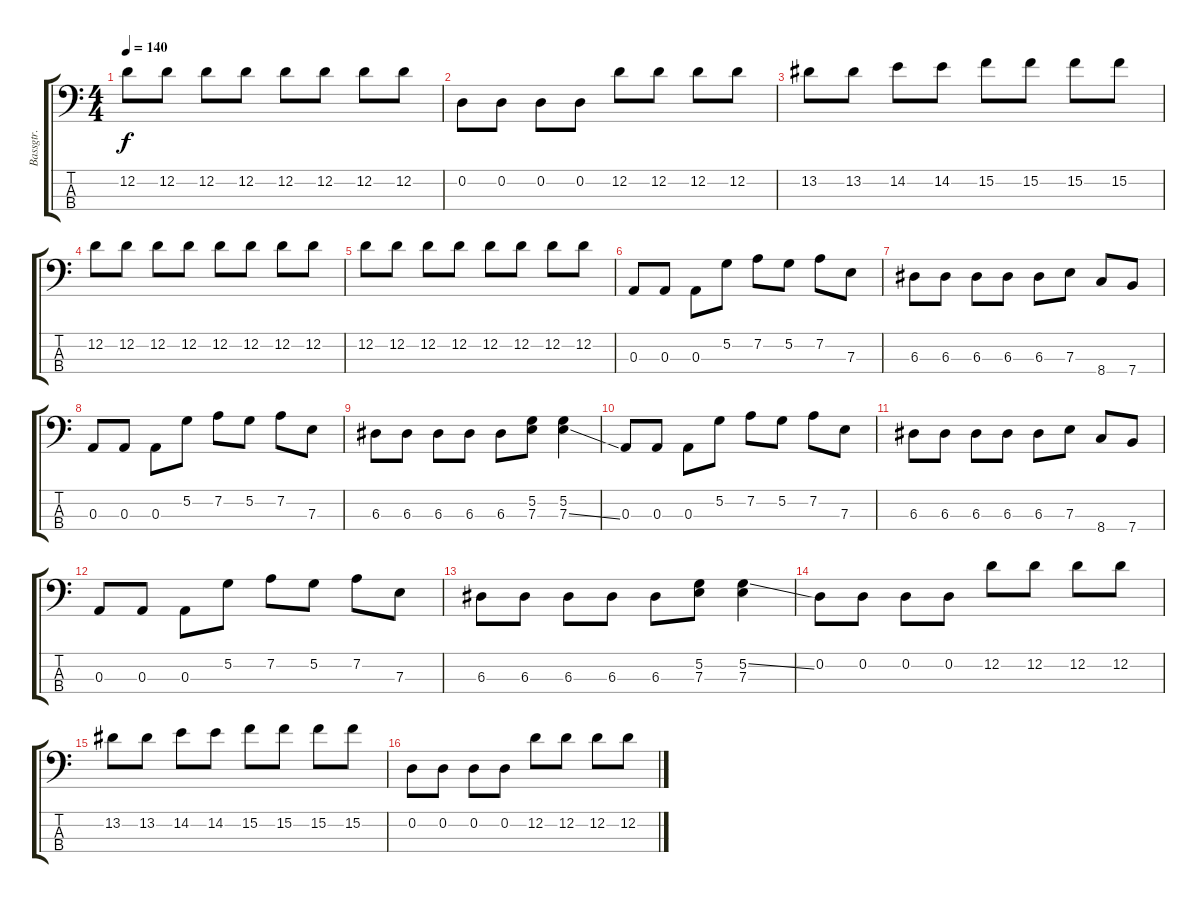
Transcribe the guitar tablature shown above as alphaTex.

\track ("Bassgtr." "Bassgtr.") {instrument electricbasspick}
\staff {score tabs}
\tuning (G2 D2 A1 E1) {hide}
\ts (4 4)
\tempo 140
\clef f4
\ks c
12.2.8{dy f} 12.2.8 12.2.8 12.2.8 12.2.8 12.2.8 12.2.8 12.2.8 |
0.2.8 0.2.8 0.2.8 0.2.8 12.2.8 12.2.8 12.2.8 12.2.8 |
13.2.8 13.2.8 14.2.8 14.2.8 15.2.8 15.2.8 15.2.8 15.2.8 |
12.2.8 12.2.8 12.2.8 12.2.8 12.2.8 12.2.8 12.2.8 12.2.8 |
12.2.8 12.2.8 12.2.8 12.2.8 12.2.8 12.2.8 12.2.8 12.2.8 |
0.3.8 0.3.8 0.3.8 5.2.8 7.2.8 5.2.8 7.2.8 7.3.8 |
6.3.8 6.3.8 6.3.8 6.3.8 6.3.8 7.3.8 8.4.8 7.4.8 |
0.3.8 0.3.8 0.3.8 5.2.8 7.2.8 5.2.8 7.2.8 7.3.8 |
6.3.8 6.3.8 6.3.8 6.3.8 6.3.8 (5.2 7.3).8 (5.2 7.3{ss}).4 |
0.3.8 0.3.8 0.3.8 5.2.8 7.2.8 5.2.8 7.2.8 7.3.8 |
6.3.8 6.3.8 6.3.8 6.3.8 6.3.8 7.3.8 8.4.8 7.4.8 |
0.3.8 0.3.8 0.3.8 5.2.8 7.2.8 5.2.8 7.2.8 7.3.8 |
6.3.8 6.3.8 6.3.8 6.3.8 6.3.8 (5.2 7.3).8 (5.2{ss} 7.3).4 |
0.2.8 0.2.8 0.2.8 0.2.8 12.2.8 12.2.8 12.2.8 12.2.8 |
13.2.8 13.2.8 14.2.8 14.2.8 15.2.8 15.2.8 15.2.8 15.2.8 |
0.2.8 0.2.8 0.2.8 0.2.8 12.2.8 12.2.8 12.2.8 12.2.8
